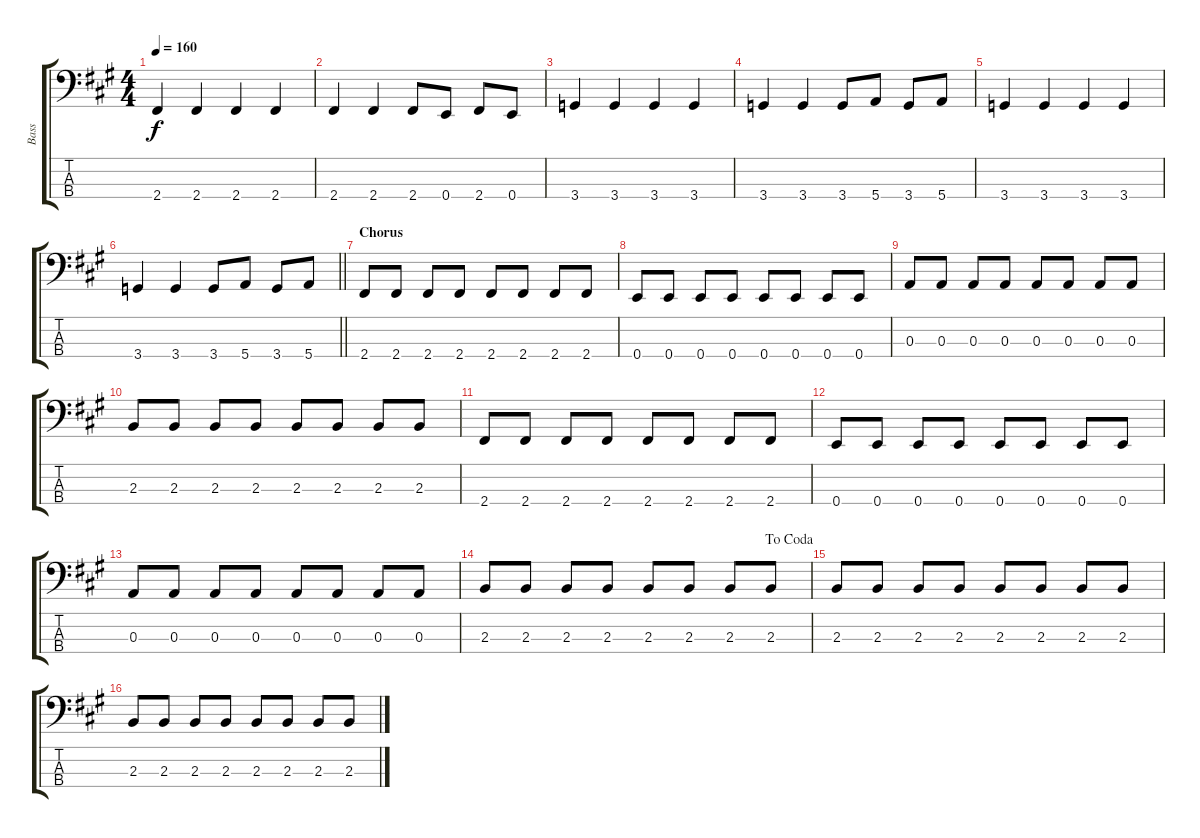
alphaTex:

\track ("Bass" "Bass") {instrument electricbasspick}
\staff {score tabs}
\tuning (G2 D2 A1 E1) {hide}
\ts (4 4)
\tempo 160
\clef f4
\ks a
2.4.4{dy f} 2.4.4 2.4.4 2.4.4 |
2.4.4 2.4.4 2.4.8 0.4.8 2.4.8 0.4.8 |
3.4.4 3.4.4 3.4.4 3.4.4 |
3.4.4 3.4.4 3.4.8 5.4.8 3.4.8 5.4.8 |
3.4.4 3.4.4 3.4.4 3.4.4 |
\barLineRight lightlight
3.4.4 3.4.4 3.4.8 5.4.8 3.4.8 5.4.8 |
\section ("" "Chorus")
2.4.8 2.4.8 2.4.8 2.4.8 2.4.8 2.4.8 2.4.8 2.4.8 |
0.4.8 0.4.8 0.4.8 0.4.8 0.4.8 0.4.8 0.4.8 0.4.8 |
0.3.8 0.3.8 0.3.8 0.3.8 0.3.8 0.3.8 0.3.8 0.3.8 |
2.3.8 2.3.8 2.3.8 2.3.8 2.3.8 2.3.8 2.3.8 2.3.8 |
2.4.8 2.4.8 2.4.8 2.4.8 2.4.8 2.4.8 2.4.8 2.4.8 |
0.4.8 0.4.8 0.4.8 0.4.8 0.4.8 0.4.8 0.4.8 0.4.8 |
0.3.8 0.3.8 0.3.8 0.3.8 0.3.8 0.3.8 0.3.8 0.3.8 |
\jump dacoda
2.3.8 2.3.8 2.3.8 2.3.8 2.3.8 2.3.8 2.3.8 2.3.8 |
2.3.8 2.3.8 2.3.8 2.3.8 2.3.8 2.3.8 2.3.8 2.3.8 |
2.3.8 2.3.8 2.3.8 2.3.8 2.3.8 2.3.8 2.3.8 2.3.8
